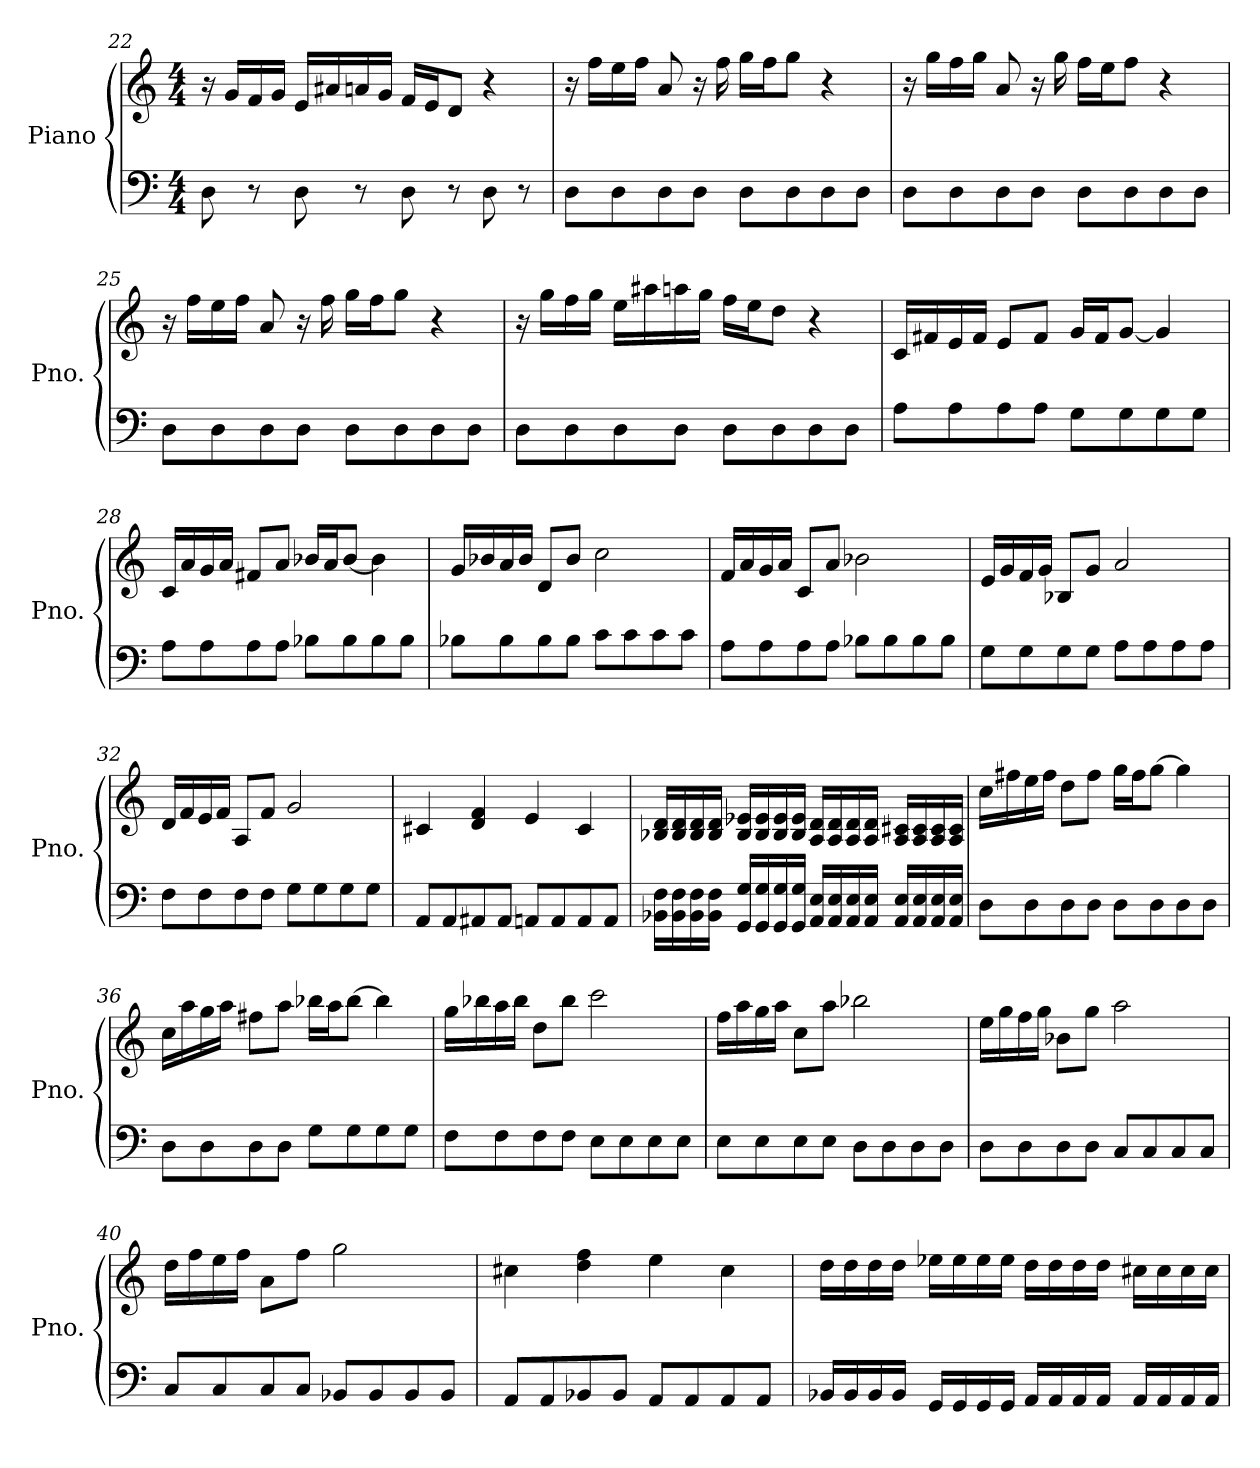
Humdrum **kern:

**kern	**kern
*part1	*part1
*staff2	*staff1
*I"Piano	*
*I'Pno.	*
*clefF4	*clefG2
*k[]	*k[]
*M4/4	*M4/4
=22	=22
8D\	16r
.	16g/LL
8r	16f/
.	16g/JJ
8D\	16e/LL
.	16a#X/
8r	16an/
.	16g/JJ
8D\	16f/LL
.	16e/J
8r	8d/J
8D\	4r
8r	.
!!LO:LB:g=z
=23	=23
8D\L	16r
.	16ff\LL
8D\	16ee\
.	16ff\JJ
8D\	8a/
8D\J	16r
.	16ff\
8D\L	16gg\LL
.	16ff\J
8D\	8gg\J
8D\	4r
8D\J	.
=24	=24
8D\L	16r
.	16gg\LL
8D\	16ff\
.	16gg\JJ
8D\	8a/
8D\J	16r
.	16gg\
8D\L	16ff\LL
.	16ee\J
8D\	8ff\J
8D\	4r
8D\J	.
=25	=25
8D\L	16r
.	16ff\LL
8D\	16ee\
.	16ff\JJ
8D\	8a/
8D\J	16r
.	16ff\
8D\L	16gg\LL
.	16ff\J
8D\	8gg\J
8D\	4r
8D\J	.
!!LO:LB:g=z
=26	=26
8D\L	16r
.	16gg\LL
8D\	16ff\
.	16gg\JJ
8D\	16ee\LL
.	16aa#X\
8D\J	16aan\
.	16gg\JJ
8D\L	16ff\LL
.	16ee\J
8D\	8dd\J
8D\	4r
8D\J	.
=27	=27
8A\L	16c/LL
.	16f#X/
8A\	16e/
.	16f#/JJ
8A\	8e/L
8A\J	8f#/J
8G\L	16g/LL
.	16f#/J
8G\	[8g/J
8G\	4g/]
8G\J	.
=28	=28
8A\L	16c/LL
.	16a/
8A\	16g/
.	16a/JJ
8A\	8f#X/L
8A\J	8a/J
8B-X\L	16b-X/LL
.	16a/J
8B-\	[8b-/J
8B-\	4b-\]
8B-\J	.
!!LO:LB:g=z
=29	=29
8B-X\L	16g/LL
.	16b-X/
8B-\	16a/
.	16b-/JJ
8B-\	8d/L
8B-\J	8b-/J
8c\L	2cc\
8c\	.
8c\	.
8c\J	.
=30	=30
8A\L	16f/LL
.	16a/
8A\	16g/
.	16a/JJ
8A\	8c/L
8A\J	8a/J
8B-X\L	2b-X\
8B-\	.
8B-\	.
8B-\J	.
=31	=31
8G\L	16e/LL
.	16g/
8G\	16f/
.	16g/JJ
8G\	8B-X/L
8G\J	8g/J
8A\L	2a/
8A\	.
8A\	.
8A\J	.
=32	=32
8F\L	16d/LL
.	16f/
8F\	16e/
.	16f/JJ
8F\	8A/L
8F\J	8f/J
8G\L	2g/
8G\	.
8G\	.
8G\J	.
!!LO:PB:g=z
=33	=33
8AA/L	4c#X/
8AA/	.
8AA#X/	4d/ 4f/
8AA#/J	.
8AAn/L	4e/
8AA/	.
8AA/	4c#/
8AA/J	.
=34	=34
16BB-X\ 16F\LL	16B-X/ 16d/LL
16BB-\ 16F\	16B-/ 16d/
16BB-\ 16F\	16B-/ 16d/
16BB-\ 16F\JJ	16B-/ 16d/JJ
16GG/ 16G/LL	16B-/ 16e-X/LL
16GG/ 16G/	16B-/ 16e-/
16GG/ 16G/	16B-/ 16e-/
16GG/ 16G/JJ	16B-/ 16e-/JJ
16AA/ 16E/LL	16A/ 16d/LL
16AA/ 16E/	16A/ 16d/
16AA/ 16E/	16A/ 16d/
16AA/ 16E/JJ	16A/ 16d/JJ
16AA/ 16E/LL	16A/ 16c#X/LL
16AA/ 16E/	16A/ 16c#/
16AA/ 16E/	16A/ 16c#/
16AA/ 16E/JJ	16A/ 16c#/JJ
=35	=35
8D\L	16cc\LL
.	16ff#X\
8D\	16ee\
.	16ff#\JJ
8D\	8dd\L
8D\J	8ff#\J
8D\L	16gg\LL
.	16ff#\J
8D\	[8gg\J
8D\	4gg\]
8D\J	.
!!LO:LB:g=z
=36	=36
8D\L	16cc\LL
.	16aa\
8D\	16gg\
.	16aa\JJ
8D\	8ff#X\L
8D\J	8aa\J
8G\L	16bb-X\LL
.	16aa\J
8G\	[8bb-\J
8G\	4bb-\]
8G\J	.
=37	=37
8F\L	16gg\LL
.	16bb-X\
8F\	16aa\
.	16bb-\JJ
8F\	8dd\L
8F\J	8bb-\J
8E\L	2ccc\
8E\	.
8E\	.
8E\J	.
=38	=38
8E\L	16ff\LL
.	16aa\
8E\	16gg\
.	16aa\JJ
8E\	8cc\L
8E\J	8aa\J
8D\L	2bb-X\
8D\	.
8D\	.
8D\J	.
!!LO:LB:g=z
=39	=39
8D\L	16ee\LL
.	16gg\
8D\	16ff\
.	16gg\JJ
8D\	8b-X\L
8D\J	8gg\J
8C/L	2aa\
8C/	.
8C/	.
8C/J	.
=40	=40
8C/L	16dd\LL
.	16ff\
8C/	16ee\
.	16ff\JJ
8C/	8a\L
8C/J	8ff\J
8BB-X/L	2gg\
8BB-/	.
8BB-/	.
8BB-/J	.
=41	=41
8AA/L	4cc#X\
8AA/	.
8BB-X/	4dd\ 4ff\
8BB-/J	.
8AA/L	4ee\
8AA/	.
8AA/	4cc#\
8AA/J	.
!!LO:LB:g=z
=42	=42
16BB-X/LL	16dd\LL
16BB-/	16dd\
16BB-/	16dd\
16BB-/JJ	16dd\JJ
16GG/LL	16ee-X\LL
16GG/	16ee-\
16GG/	16ee-\
16GG/JJ	16ee-\JJ
16AA/LL	16dd\LL
16AA/	16dd\
16AA/	16dd\
16AA/JJ	16dd\JJ
16AA/LL	16cc#X\LL
16AA/	16cc#\
16AA/	16cc#\
16AA/JJ	16cc#\JJ
=	=
*-	*-
